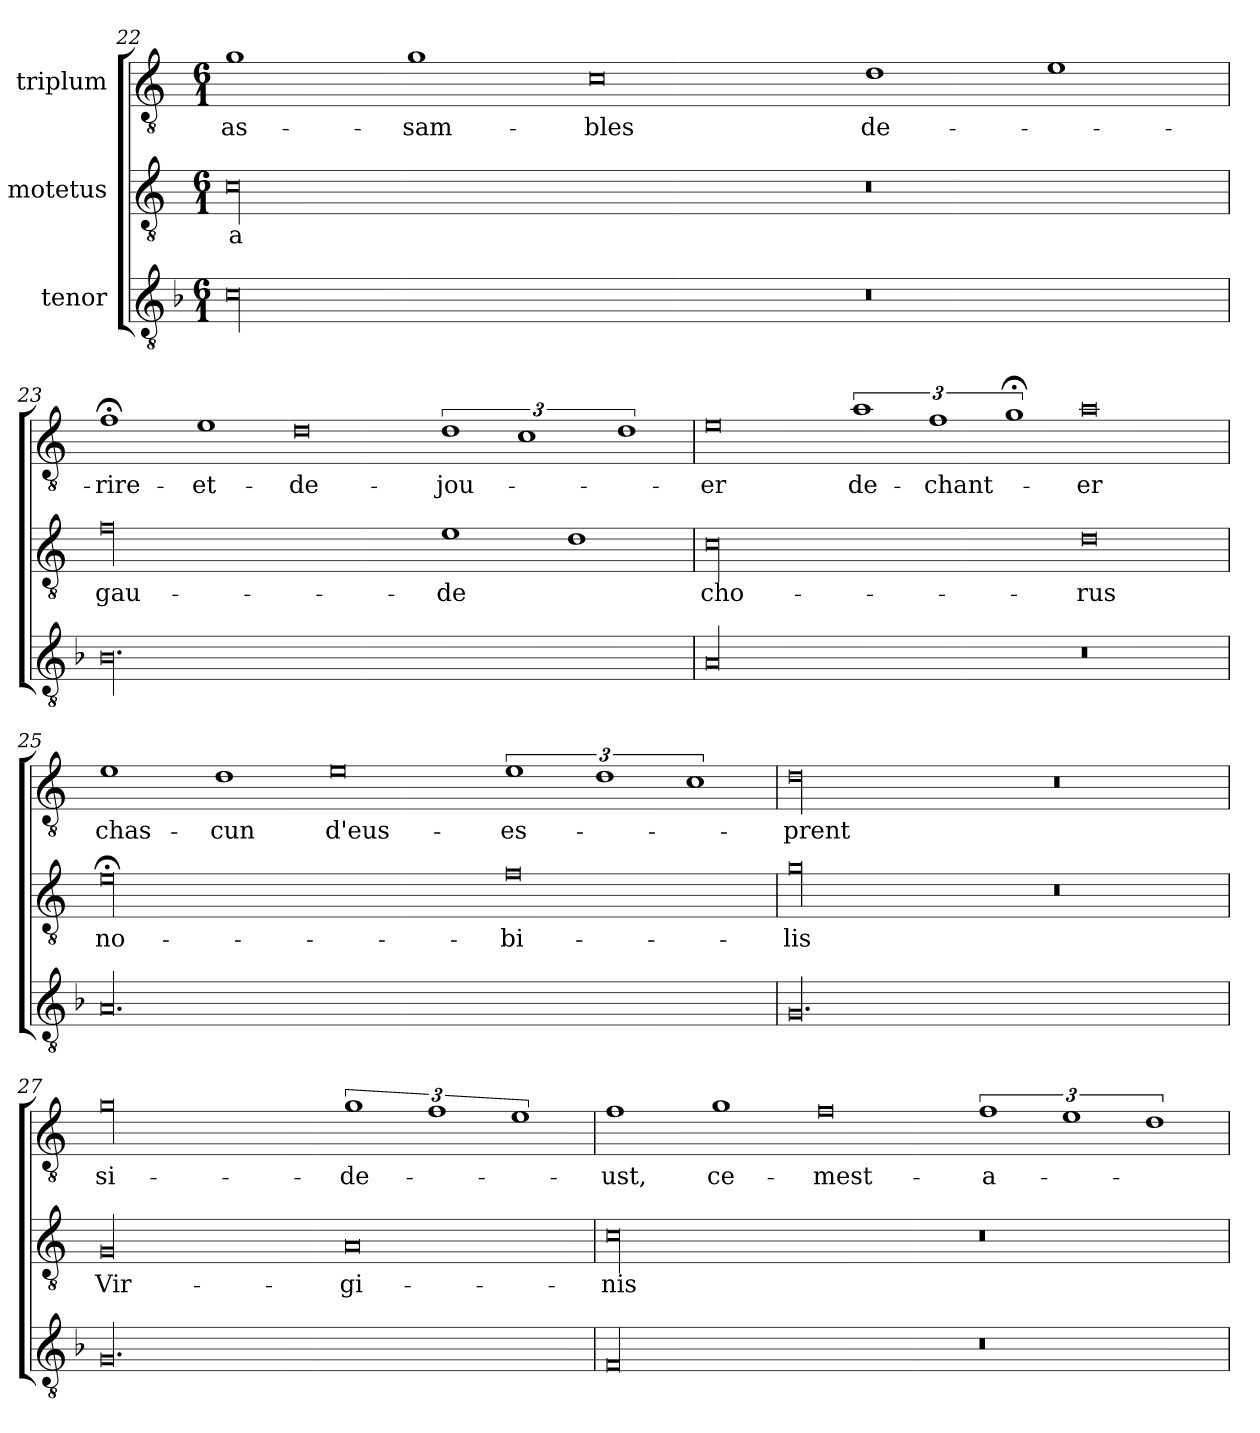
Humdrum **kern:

**kern	**kern	**text	**kern	**text
*part3	*part2	*part2	*part1	*part1
*staff3	*staff2	*staff2	*staff1	*staff1
*I"tenor	*I"motetus	*	*I"triplum	*
*clefGv2	*clefGv2	*	*clefGv2	*
*k[b-]	*k[]	*	*k[]	*
*F:	*C:	*	*C:	*
*M6/1	*M6/1	*	*M6/1	*
=22	=22	=22	=22	=22
00c\	00c\	-a	1g\	as-
.	.	.	1g\	-sam-
.	.	.	0c\	-bles
0r	0r	.	1d\	de-
.	.	.	1e\	.
=23	=23	=23	=23	=23
00.B-\	00f\	gau-	1f;<\	rire-
.	.	.	1e\	et-
.	.	.	0d\	de-
.	1e\	-de	3%2d\	jou-
.	.	.	3%2c\	.
.	1d\	.	.	.
.	.	.	3%2d\	.
=24	=24	=24	=24	=24
00A/	00c\	cho-	0e\	-er
.	.	.	3%2a\	de-
.	.	.	3%2f\	chant-
.	.	.	3%2g;<\	.
0r	0d\	-rus	0a\	-er
=25	=25	=25	=25	=25
00.A/	00e;<\	no-	1e\	chas-
.	.	.	1d\	-cun
.	.	.	0e\	d'eus-
.	0f\	-bi-	3%2e\	es-
.	.	.	3%2d\	.
.	.	.	3%2c\	.
=26	=26	=26	=26	=26
00.G/	00g\	-lis	00d\	-prent
.	0r	.	0r	.
=27	=27	=27	=27	=27
00.G/	00G/	Vir-	00g\	si-
.	0A/	-gi-	3%2g\	de-
.	.	.	3%2f\	.
.	.	.	3%2e\	.
!!LO:PB:g=z
=28	=28	=28	=28	=28
00F/	00c\	-nis	1f\	-ust,
.	.	.	1g\	ce-
.	.	.	0f\	mest-
0r	0r	.	3%2f\	a-
.	.	.	3%2e\	.
.	.	.	3%2d\	.
=	=	=	=	=
*-	*-	*-	*-	*-
